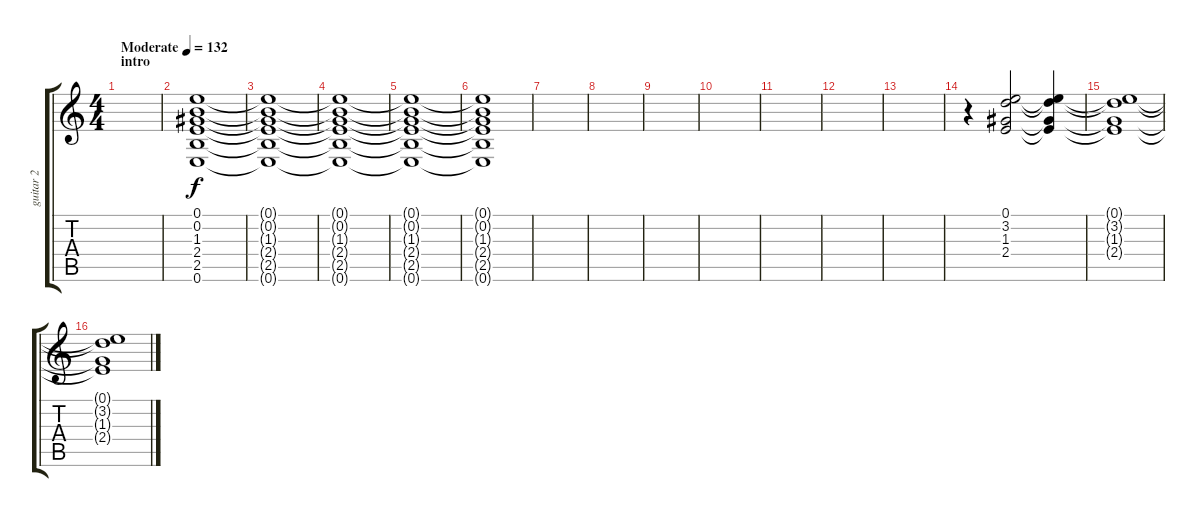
\track ("guitar 2" "guitar 2") {instrument electricguitarjazz}
\staff {score tabs}
\tuning (E4 B3 G3 D3 A2 E2) {hide}
\ts (4 4)
\section ("" "intro")
\tempo (132 "Moderate")
\clef g2
\ks c
|
(0.1 0.2 1.3 2.4 2.5 0.6).1 |
(0.1{t} 0.2{t} 1.3{t} 2.4{t} 2.5{t} 0.6{t}).1 |
(0.1{t} 0.2{t} 1.3{t} 2.4{t} 2.5{t} 0.6{t}).1 |
(0.1{t} 0.2{t} 1.3{t} 2.4{t} 2.5{t} 0.6{t}).1 |
(0.1{t} 0.2{t} 1.3{t} 2.4{t} 2.5{t} 0.6{t}).1 |
|
|
|
|
|
|
|
r.4 (0.1 3.2 1.3 2.4).2 (0.1{t} 3.2{t} 1.3{t} 2.4{t}).4 |
(0.1{t} 3.2{t} 1.3{t} 2.4{t}).1 |
(0.1{t} 3.2{t} 1.3{t} 2.4{t}).1
